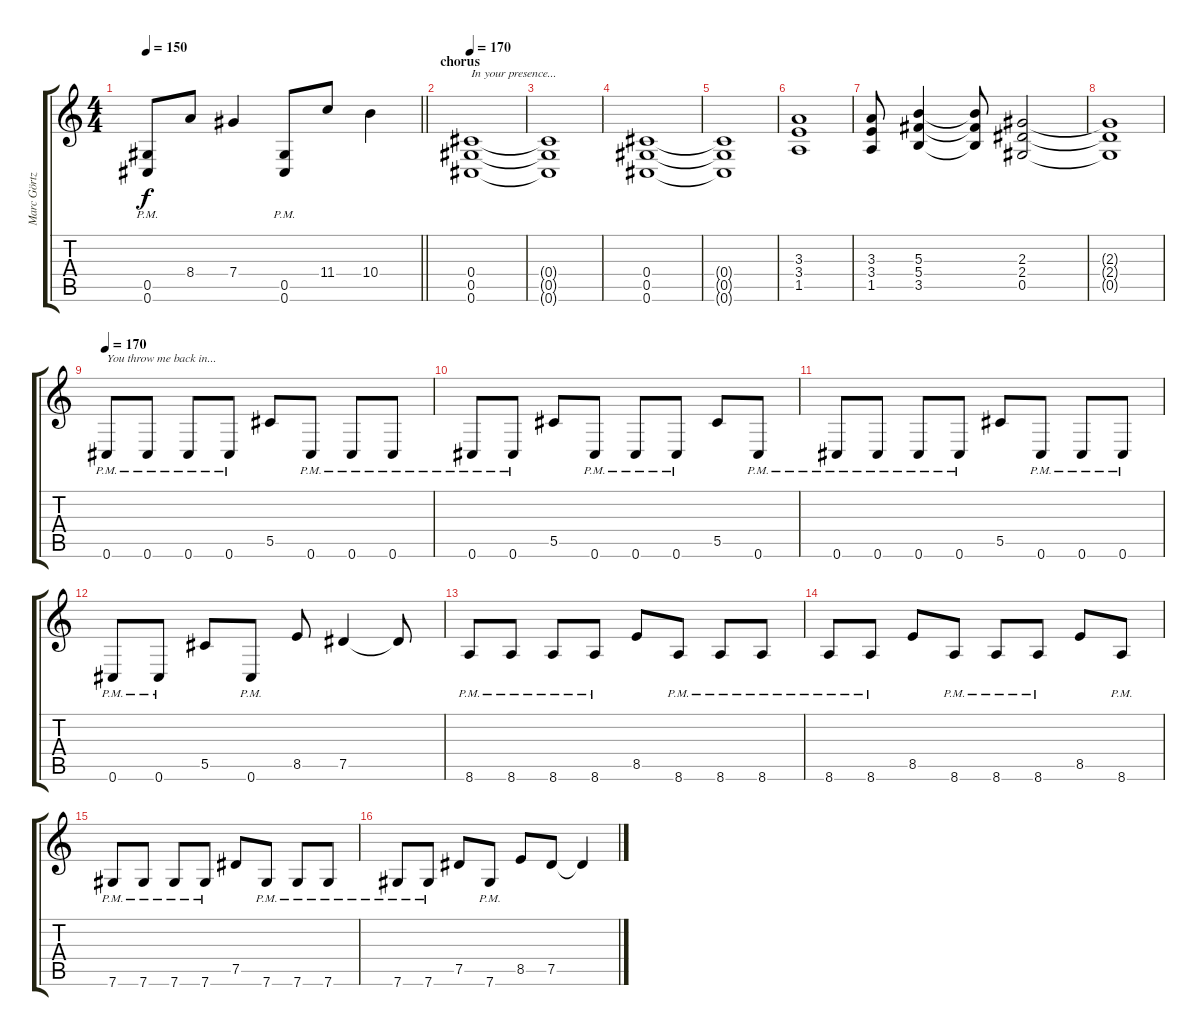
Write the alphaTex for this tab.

\track ("Marc Görtz - Guitar" "Marc Görtz") {instrument overdrivenguitar}
\staff {score tabs}
\tuning (Eb4 Bb3 Gb3 Db3 Ab2 Db2) {hide}
\ts (4 4)
\tempo 150
\clef g2
\barLineRight lightlight
\ks c
(0.5{pm} 0.6{pm}).8{dy f} 8.4.8 7.4.4 (0.5{pm} 0.6{pm}).8 11.4.8 10.4.4 |
\section ("" "chorus")
\tempo 170
(0.4 0.5 0.6).1{txt "In your presence..."} |
(0.4{t} 0.5{t} 0.6{t}).1 |
(0.4 0.5 0.6).1 |
(0.4{t} 0.5{t} 0.6{t}).1 |
(3.3 3.4 1.5).1 |
(3.3 3.4 1.5).8 (5.3 5.4 3.5).4 (5.3{t} 5.4{t} 3.5{t}).8 (2.3 2.4 0.5).2 |
(2.3{t} 2.4{t} 0.5{t}).1 |
\tempo 170
0.6{pm}.8{txt "You throw me back in..."} 0.6{pm}.8 0.6{pm}.8 0.6{pm}.8 5.5.8 0.6{pm}.8 0.6{pm}.8 0.6{pm}.8 |
0.6{pm}.8 0.6{pm}.8 5.5.8 0.6{pm}.8 0.6{pm}.8 0.6{pm}.8 5.5.8 0.6{pm}.8 |
0.6{pm}.8 0.6{pm}.8 0.6{pm}.8 0.6{pm}.8 5.5.8 0.6{pm}.8 0.6{pm}.8 0.6{pm}.8 |
0.6{pm}.8 0.6{pm}.8 5.5.8 0.6{pm}.8 8.5.8 7.5.4 7.5{t}.8 |
8.6{pm}.8 8.6{pm}.8 8.6{pm}.8 8.6{pm}.8 8.5.8 8.6{pm}.8 8.6{pm}.8 8.6{pm}.8 |
8.6{pm}.8 8.6{pm}.8 8.5.8 8.6{pm}.8 8.6{pm}.8 8.6{pm}.8 8.5.8 8.6{pm}.8 |
7.6{pm}.8 7.6{pm}.8 7.6{pm}.8 7.6{pm}.8 7.5.8 7.6{pm}.8 7.6{pm}.8 7.6{pm}.8 |
7.6{pm}.8 7.6{pm}.8 7.5.8 7.6{pm}.8 8.5.8 7.5.8 7.5{t}.4
